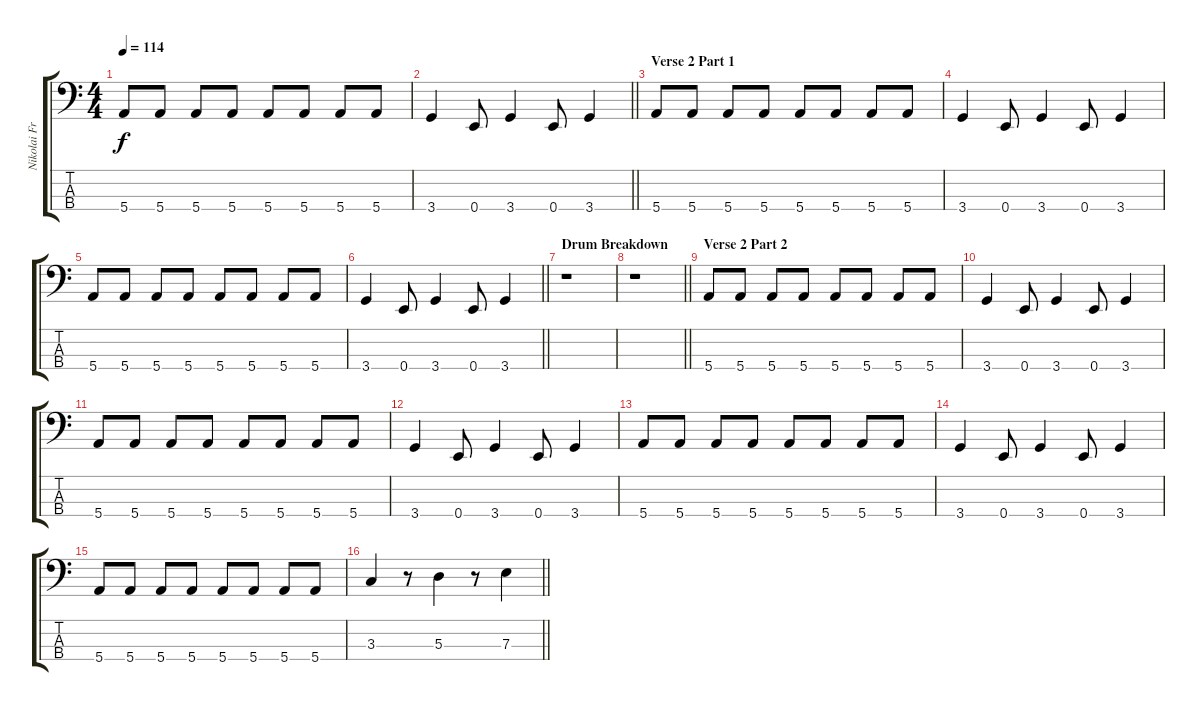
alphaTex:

\track ("Nikolai Fraiture" "Nikolai Fr") {instrument electricbassfinger}
\staff {score tabs}
\tuning (G2 D2 A1 E1) {hide}
\ts (4 4)
\tempo 114
\clef f4
\ks c
5.4.8{dy f} 5.4.8 5.4.8 5.4.8 5.4.8 5.4.8 5.4.8 5.4.8 |
\barLineRight lightlight
3.4.4 0.4.8 3.4.4 0.4.8 3.4.4 |
\section ("" "Verse 2 Part 1")
5.4.8 5.4.8 5.4.8 5.4.8 5.4.8 5.4.8 5.4.8 5.4.8 |
3.4.4 0.4.8 3.4.4 0.4.8 3.4.4 |
5.4.8 5.4.8 5.4.8 5.4.8 5.4.8 5.4.8 5.4.8 5.4.8 |
\barLineRight lightlight
3.4.4 0.4.8 3.4.4 0.4.8 3.4.4 |
\section ("" "Drum Breakdown")
r.1 |
\barLineRight lightlight
r.1 |
\section ("" "Verse 2 Part 2")
5.4.8 5.4.8 5.4.8 5.4.8 5.4.8 5.4.8 5.4.8 5.4.8 |
3.4.4 0.4.8 3.4.4 0.4.8 3.4.4 |
5.4.8 5.4.8 5.4.8 5.4.8 5.4.8 5.4.8 5.4.8 5.4.8 |
3.4.4 0.4.8 3.4.4 0.4.8 3.4.4 |
5.4.8 5.4.8 5.4.8 5.4.8 5.4.8 5.4.8 5.4.8 5.4.8 |
3.4.4 0.4.8 3.4.4 0.4.8 3.4.4 |
5.4.8 5.4.8 5.4.8 5.4.8 5.4.8 5.4.8 5.4.8 5.4.8 |
\barLineRight lightlight
3.3.4 r.8 5.3.4 r.8 7.3{sl}.4
